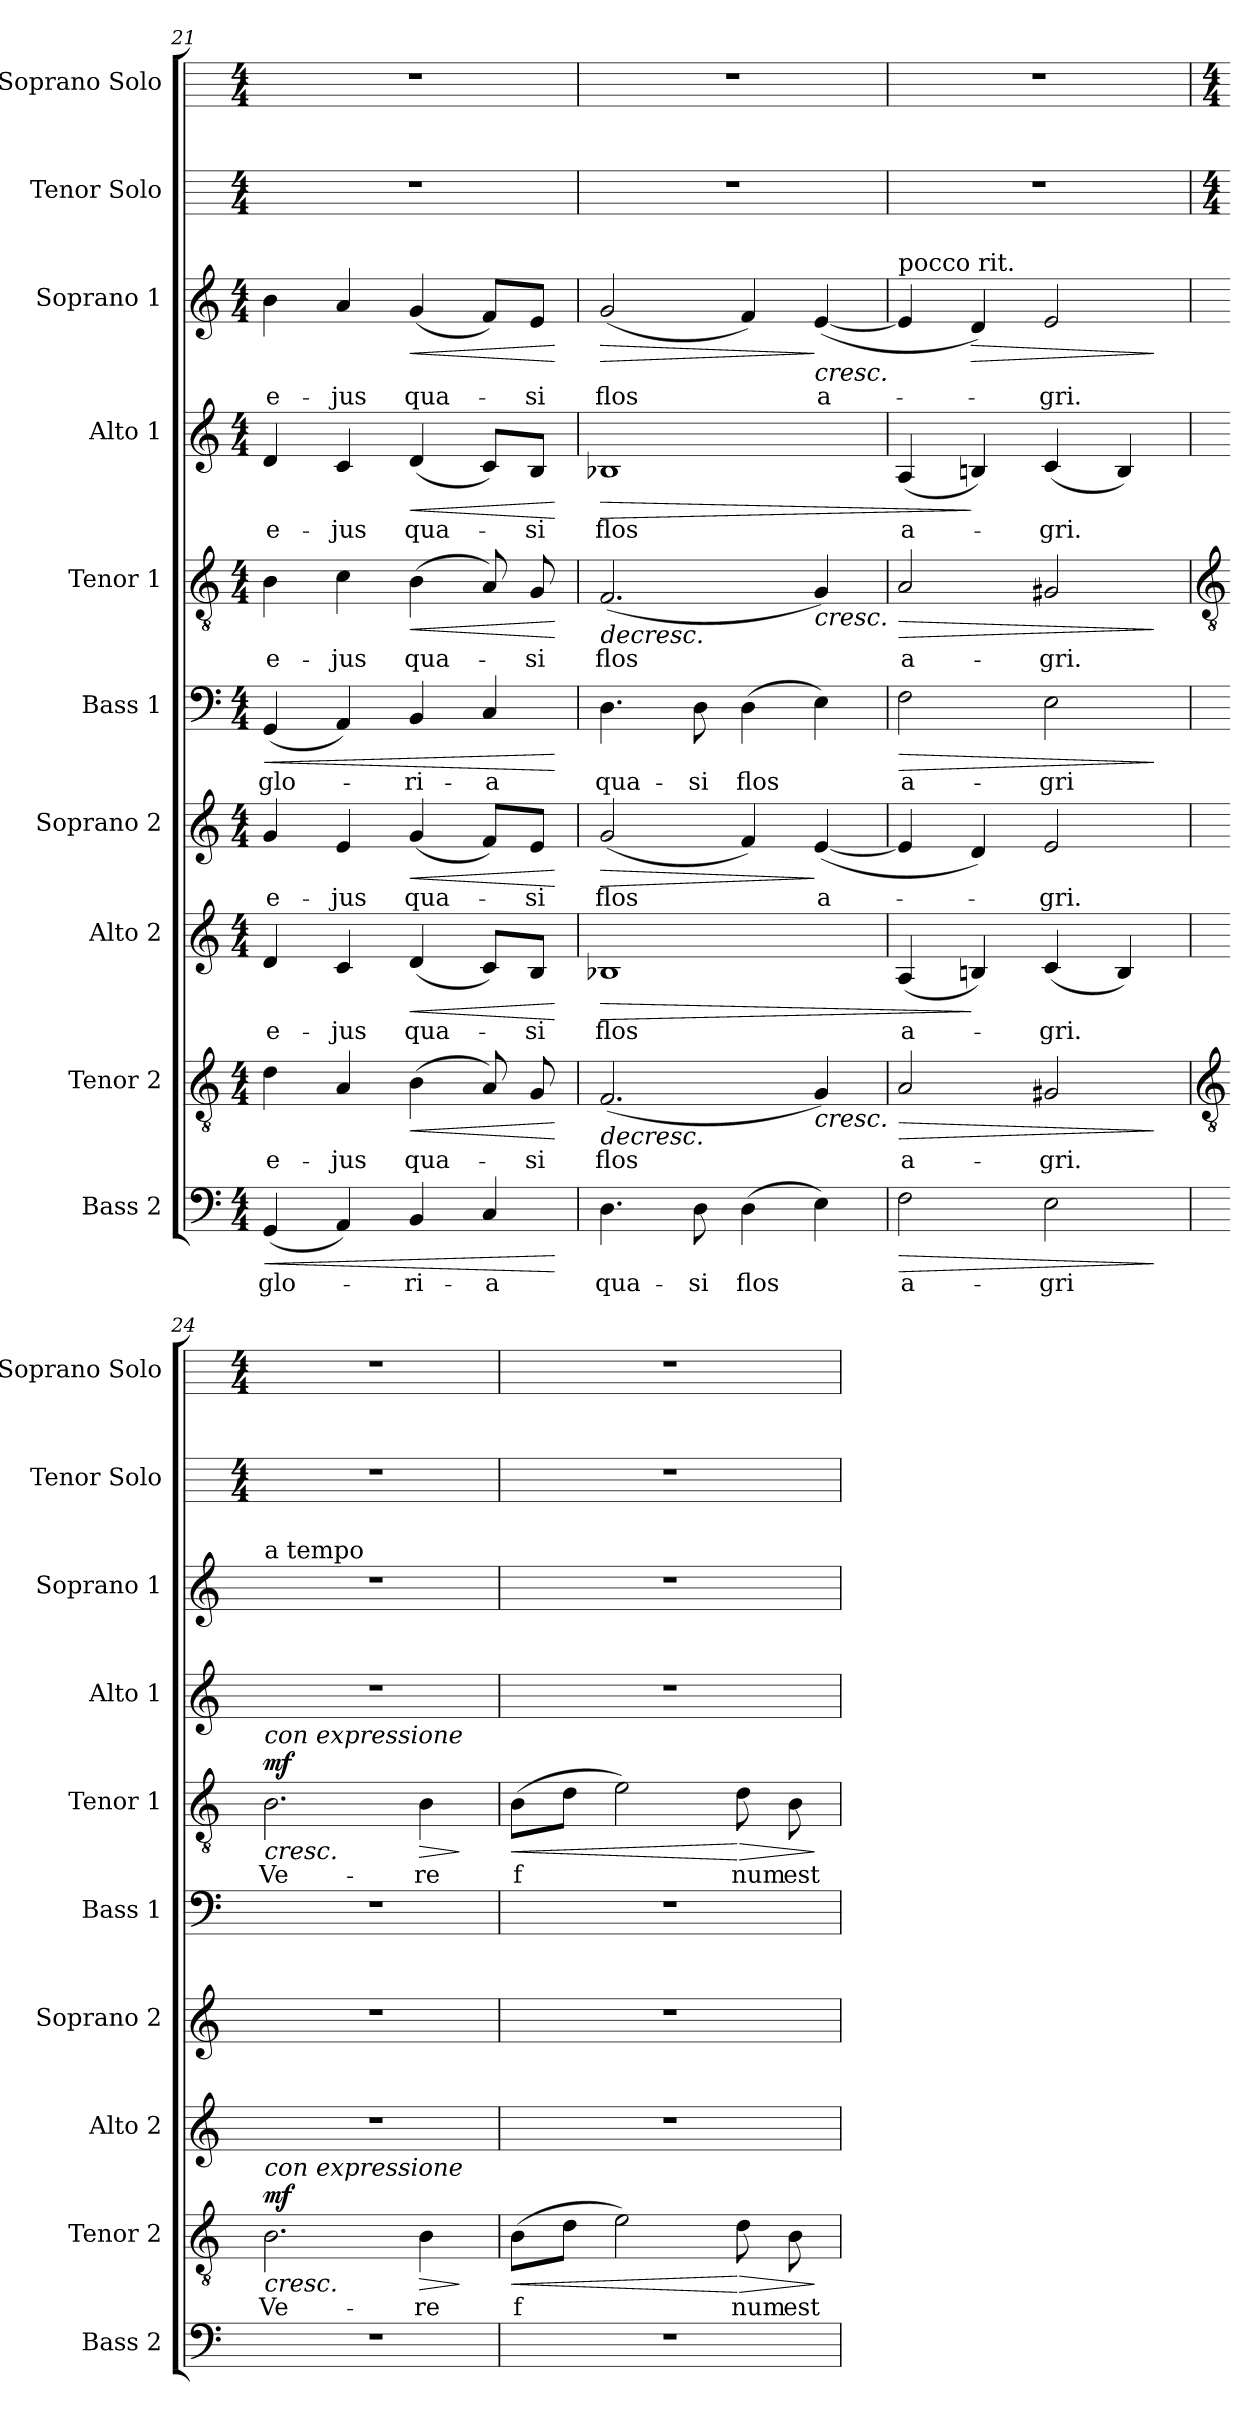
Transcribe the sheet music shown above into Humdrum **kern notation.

**kern	**text	**dynam	**kern	**text	**dynam	**kern	**text	**dynam	**kern	**text	**dynam	**kern	**text	**dynam	**kern	**text	**dynam	**kern	**text	**dynam	**kern	**text	**dynam	**kern	**kern
*part10	*part10	*part10	*part9	*part9	*part9	*part8	*part8	*part8	*part7	*part7	*part7	*part6	*part6	*part6	*part5	*part5	*part5	*part4	*part4	*part4	*part3	*part3	*part3	*part2	*part1
*staff10	*staff10	*staff10	*staff9	*staff9	*staff9	*staff8	*staff8	*staff8	*staff7	*staff7	*staff7	*staff6	*staff6	*staff6	*staff5	*staff5	*staff5	*staff4	*staff4	*staff4	*staff3	*staff3	*staff3	*staff2	*staff1
*I"Bass 2	*	*	*I"Tenor 2	*	*	*I"Alto 2	*	*	*I"Soprano 2	*	*	*I"Bass 1	*	*	*I"Tenor 1	*	*	*I"Alto 1	*	*	*I"Soprano 1	*	*	*I"Tenor Solo	*I"Soprano Solo
*I'Bass 2	*	*	*I'Tenor 2	*	*	*I'Alto 2	*	*	*I'Soprano 2	*	*	*I'Bass 1	*	*	*I'Tenor 1	*	*	*I'Alto 1	*	*	*I'Soprano 1	*	*	*I'Tenor Solo	*I'Soprano Solo
*clefF4	*	*	*clefGv2	*	*	*clefG2	*	*	*clefG2	*	*	*clefF4	*	*	*clefGv2	*	*	*clefG2	*	*	*clefG2	*	*	*	*
*k[]	*	*	*k[]	*	*	*k[]	*	*	*k[]	*	*	*k[]	*	*	*k[]	*	*	*k[]	*	*	*k[]	*	*	*	*
*C:	*	*	*C:	*	*	*C:	*	*	*C:	*	*	*C:	*	*	*C:	*	*	*C:	*	*	*C:	*	*	*	*
*M4/4	*	*	*M4/4	*	*	*M4/4	*	*	*M4/4	*	*	*M4/4	*	*	*M4/4	*	*	*M4/4	*	*	*M4/4	*	*	*M4/4	*M4/4
=21	=21	=21	=21	=21	=21	=21	=21	=21	=21	=21	=21	=21	=21	=21	=21	=21	=21	=21	=21	=21	=21	=21	=21	=21	=21
!	!LO:LY:b	!LO:HP:b	!	!LO:LY:b	!	!	!LO:LY:b	!	!	!LO:LY:b	!	!	!LO:LY:b	!LO:HP:b	!	!LO:LY:b	!	!	!LO:LY:b	!	!	!LO:LY:b	!	!	!
(<4GG	glo-	<	4d	e-	.	4d	e-	.	4g	e-	.	(<4GG	glo-	<	4B	e-	.	4d	e-	.	4b	e-	.	1r	1r
!	!	!	!	!LO:LY:b	!	!	!LO:LY:b	!	!	!LO:LY:b	!	!	!	!	!	!LO:LY:b	!	!	!LO:LY:b	!	!	!LO:LY:b	!	!	!
4AA)	.	.	4A	-jus	.	4c	-jus	.	4e	-jus	.	4AA)	.	.	4c	-jus	.	4c	-jus	.	4a	-jus	.	.	.
!	!LO:LY:b	!	!	!LO:LY:b	!LO:HP:b	!	!LO:LY:b	!LO:HP:b	!	!LO:LY:b	!LO:HP:b	!	!LO:LY:b	!	!	!LO:LY:b	!LO:HP:b	!	!LO:LY:b	!LO:HP:b	!	!LO:LY:b	!LO:HP:b	!	!
4BB	-ri-	.	(<4B	qua-	<	(<4d	qua-	<	(<4g	qua-	<	4BB	-ri-	.	(<4B	qua-	<	(<4d	qua-	<	(<4g	qua-	<	.	.
!	!LO:LY:b	!	!	!	!	!	!	!	!	!	!	!	!LO:LY:b	!	!	!	!	!	!	!	!	!	!	!	!
4C	-a	.	8A)	.	.	8c/L)	.	.	8f/L)	.	.	4C	-a	.	8A)	.	.	8c/L)	.	.	8f/L)	.	.	.	.
!	!	!	!	!LO:LY:b	!	!	!LO:LY:b	!	!	!LO:LY:b	!	!	!	!	!	!LO:LY:b	!	!	!LO:LY:b	!	!	!LO:LY:b	!	!	!
.	.	.	8G	-si	.	8B/J	-si	.	8e/J	-si	.	.	.	.	8G	-si	.	8B/J	-si	.	8e/J	-si	.	.	.
.	.	[	.	.	[	.	.	[	.	.	[	.	.	[	.	.	[	.	.	[	.	.	[	.	.
=22	=22	=22	=22	=22	=22	=22	=22	=22	=22	=22	=22	=22	=22	=22	=22	=22	=22	=22	=22	=22	=22	=22	=22	=22	=22
!	!LO:LY:b	!	!	!LO:LY:b	!LO:HP:b	!	!LO:LY:b	!LO:HP:b	!	!LO:LY:b	!LO:HP:b	!	!LO:LY:b	!	!	!LO:LY:b	!LO:HP:b	!	!LO:LY:b	!LO:HP:b	!	!LO:LY:b	!LO:HP:b	!	!
4.D	qua-	.	(<2.F	flos	>	1B-X	flos	>	(<2g	flos	>	4.D	qua-	.	(<2.F	flos	>	1B-X	flos	>	(<2g	flos	>	1r	1r
!	!LO:LY:b	!	!	!	!	!	!	!	!	!	!	!	!LO:LY:b	!	!	!	!	!	!	!	!	!	!	!	!
8D	-si	.	.	.	.	.	.	.	.	.	.	8D	-si	.	.	.	.	.	.	.	.	.	.	.	.
!	!LO:LY:b	!	!	!	!	!	!	!	!	!	!	!	!LO:LY:b	!	!	!	!	!	!	!	!	!	!	!	!
(>4D	flos	.	.	.	.	.	.	.	4f)	.	.	(>4D	flos	.	.	.	.	.	.	.	4f)	.	.	.	.
!	!	!	!	!	!LO:HP:b	!	!	!	!	!LO:LY:b	!	!	!	!	!	!	!LO:HP:b	!	!	!	!	!LO:LY:b	!LO:HP:n=1:b	!	!
4E)	.	.	4G)	.	<	.	.	.	(<[4e	a-	]	4E)	.	.	4G)	.	<	.	.	.	(<[4e	a-	] <	.	.
.	.	.	.	.	]	.	.	.	.	.	.	.	.	.	.	.	]	.	.	.	.	.	.	.	.
=23	=23	=23	=23	=23	=23	=23	=23	=23	=23	=23	=23	=23	=23	=23	=23	=23	=23	=23	=23	=23	=23	=23	=23	=23	=23
!	!	!	!	!	!	!	!	!	!	!	!	!	!	!	!	!	!	!	!	!	!LO:TX:a:t=pocco rit.	!	!	!	!
!	!LO:LY:b	!LO:HP:b	!	!LO:LY:b	!LO:HP:b	!	!LO:LY:b	!	!	!	!	!	!LO:LY:b	!LO:HP:b	!	!LO:LY:b	!LO:HP:b	!	!LO:LY:b	!	!	!	!	!	!
2F	a-	>	2A	a-	>	(<4A	a-	.	4e]	.	.	2F	a-	>	2A	a-	>	(<4A	a-	.	4e]	.	.	1r	1r
!	!	!	!	!	!	!	!	!	!	!	!	!	!	!	!	!	!	!	!	!	!	!	!LO:HP:b	!	!
.	.	.	.	.	.	4Bn)	.	]	4d)	.	.	.	.	.	.	.	.	4Bn)	.	]	4d)	.	>	.	.
!	!LO:LY:b	!	!	!LO:LY:b	!	!	!LO:LY:b	!	!	!LO:LY:b	!	!	!LO:LY:b	!	!	!LO:LY:b	!	!	!LO:LY:b	!	!	!LO:LY:b	!	!	!
2E	-gri	.	2G#X	-gri.	[	(<4c	-gri.	.	2e	-gri.	.	2E	-gri	.	2G#X	-gri.	[	(<4c	-gri.	.	2e	-gri.	[	.	.
.	.	.	.	.	.	4B)	.	.	.	.	.	.	.	.	.	.	.	4B)	.	.	.	.	.	.	.
.	.	]	.	.	]	.	.	.	.	.	.	.	.	]	.	.	]	.	.	.	.	.	]	.	.
!!LO:LB:g=z
=24	=24	=24	=24	=24	=24	=24	=24	=24	=24	=24	=24	=24	=24	=24	=24	=24	=24	=24	=24	=24	=24	=24	=24	=24	=24
*	*	*	*clefGv2	*	*	*	*	*	*	*	*	*	*	*	*clefGv2	*	*	*	*	*	*	*	*	*	*
*	*	*	*	*	*	*	*	*	*	*	*	*	*	*	*	*	*	*	*	*	*	*	*	*M4/4	*M4/4
!	!	!	!	!	!	!	!	!	!	!	!	!	!	!	!	!	!	!	!	!	!LO:TX:a:t=a tempo	!	!	!	!
!	!	!	!	!	!	!	!	!	!	!	!	!	!	!	!LO:TX:a:i:t=con expressione	!	!	!	!	!	!	!	!	!	!
!	!	!	!LO:TX:a:i:t=con expressione	!	!	!	!	!	!	!	!	!	!	!	!	!	!	!	!	!	!	!	!	!	!
!	!	!	!	!LO:LY:b	!LO:HP:b	!	!	!	!	!	!	!	!	!	!	!LO:LY:b	!LO:HP:b	!	!	!	!	!	!	!	!
!	!	!	!	!	!LO:DY:n=1:a	!	!	!	!	!	!	!	!	!	!	!	!LO:DY:n=1:a	!	!	!	!	!	!	!	!
1r	.	.	2.B	Ve-	< mf	1r	.	.	1r	.	.	1r	.	.	2.B	Ve-	< mf	1r	.	.	1r	.	.	1r	1r
!	!	!	!	!LO:LY:b	!LO:HP:b	!	!	!	!	!	!	!	!	!	!	!LO:LY:b	!LO:HP:b	!	!	!	!	!	!	!	!
.	.	.	4B	-re	>	.	.	.	.	.	.	.	.	.	4B	-re	>	.	.	.	.	.	.	.	.
.	.	.	.	.	[ ]	.	.	.	.	.	.	.	.	.	.	.	[ ]	.	.	.	.	.	.	.	.
=25	=25	=25	=25	=25	=25	=25	=25	=25	=25	=25	=25	=25	=25	=25	=25	=25	=25	=25	=25	=25	=25	=25	=25	=25	=25
!	!	!	!	!LO:LY:b	!LO:HP:b	!	!	!	!	!	!	!	!	!	!	!LO:LY:b	!LO:HP:b	!	!	!	!	!	!	!	!
1r	.	.	(>8BL	f	<	1r	.	.	1r	.	.	1r	.	.	(>8BL	f	<	1r	.	.	1r	.	.	1r	1r
.	.	.	8dJ	.	.	.	.	.	.	.	.	.	.	.	8dJ	.	.	.	.	.	.	.	.	.	.
.	.	.	2e)	.	.	.	.	.	.	.	.	.	.	.	2e)	.	.	.	.	.	.	.	.	.	.
!	!	!	!	!LO:LY:b	!LO:HP:n=1:b	!	!	!	!	!	!	!	!	!	!	!LO:LY:b	!LO:HP:n=1:b	!	!	!	!	!	!	!	!
.	.	.	8d	num	[ >	.	.	.	.	.	.	.	.	.	8d	num	[ >	.	.	.	.	.	.	.	.
!	!	!	!	!LO:LY:b	!	!	!	!	!	!	!	!	!	!	!	!LO:LY:b	!	!	!	!	!	!	!	!	!
.	.	.	8B	est	.	.	.	.	.	.	.	.	.	.	8B	est	.	.	.	.	.	.	.	.	.
.	.	.	.	.	]	.	.	.	.	.	.	.	.	.	.	.	]	.	.	.	.	.	.	.	.
=	=	=	=	=	=	=	=	=	=	=	=	=	=	=	=	=	=	=	=	=	=	=	=	=	=
*-	*-	*-	*-	*-	*-	*-	*-	*-	*-	*-	*-	*-	*-	*-	*-	*-	*-	*-	*-	*-	*-	*-	*-	*-	*-
